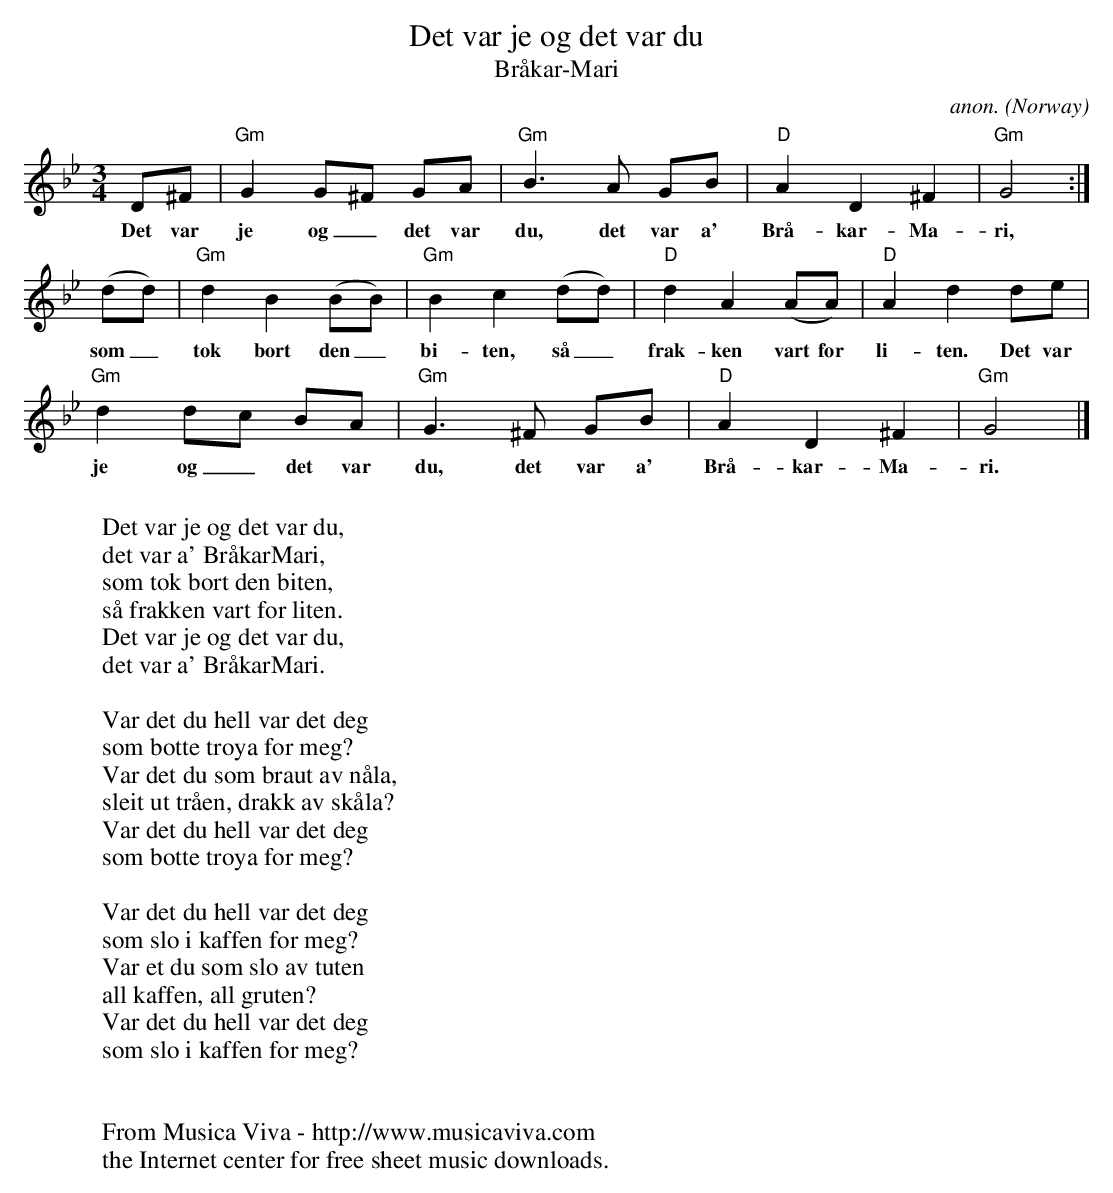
X:1
T:Det var je og det var du
T:Br\aakar-Mari
C:anon.
O:Norway
M:3/4
L:1/8
K:Gm
D^F|"Gm"G2G^F GA|"Gm"B3A GB|"D"A2D2^F2|"Gm"G4:|
w:Det var je og_ det var du, det var a' Br\aa-kar-Ma-ri,
(dd)|"Gm"d2B2(BB)|"Gm"B2c2(dd)|"D"d2A2(AA)|"D"A2d2de|
w:som_ tok bort den_ bi-ten, s\aa_ frak-ken vart for li-ten. Det var
"Gm"d2dc BA|"Gm"G3^F GB|"D"A2D2^F2|"Gm"G4|]
w:je og_ det var du, det var a' Br\aa-kar-Ma-ri.
W:
W:Det var je og det var du,
W:det var a' Br\aakarMari,
W:som tok bort den biten,
W:s\aa frakken vart for liten.
W:Det var je og det var du,
W:det var a' Br\aakarMari.
W:
W:Var det du hell var det deg
W:som b\otte tr\oya for meg?
W:Var det du som braut av n\aala,
W:sleit ut tr\aaen, drakk av sk\aala?
W:Var det du hell var det deg
W:som b\otte tr\oya for meg?
W:
W:Var det du hell var det deg
W:som slo i kaffen for meg?
W:Var et du som slo av tuten
W:all kaffen, all gruten?
W:Var det du hell var det deg
W:som slo i kaffen for meg?
W:
W:
W:  From Musica Viva - http://www.musicaviva.com
W:  the Internet center for free sheet music downloads.
